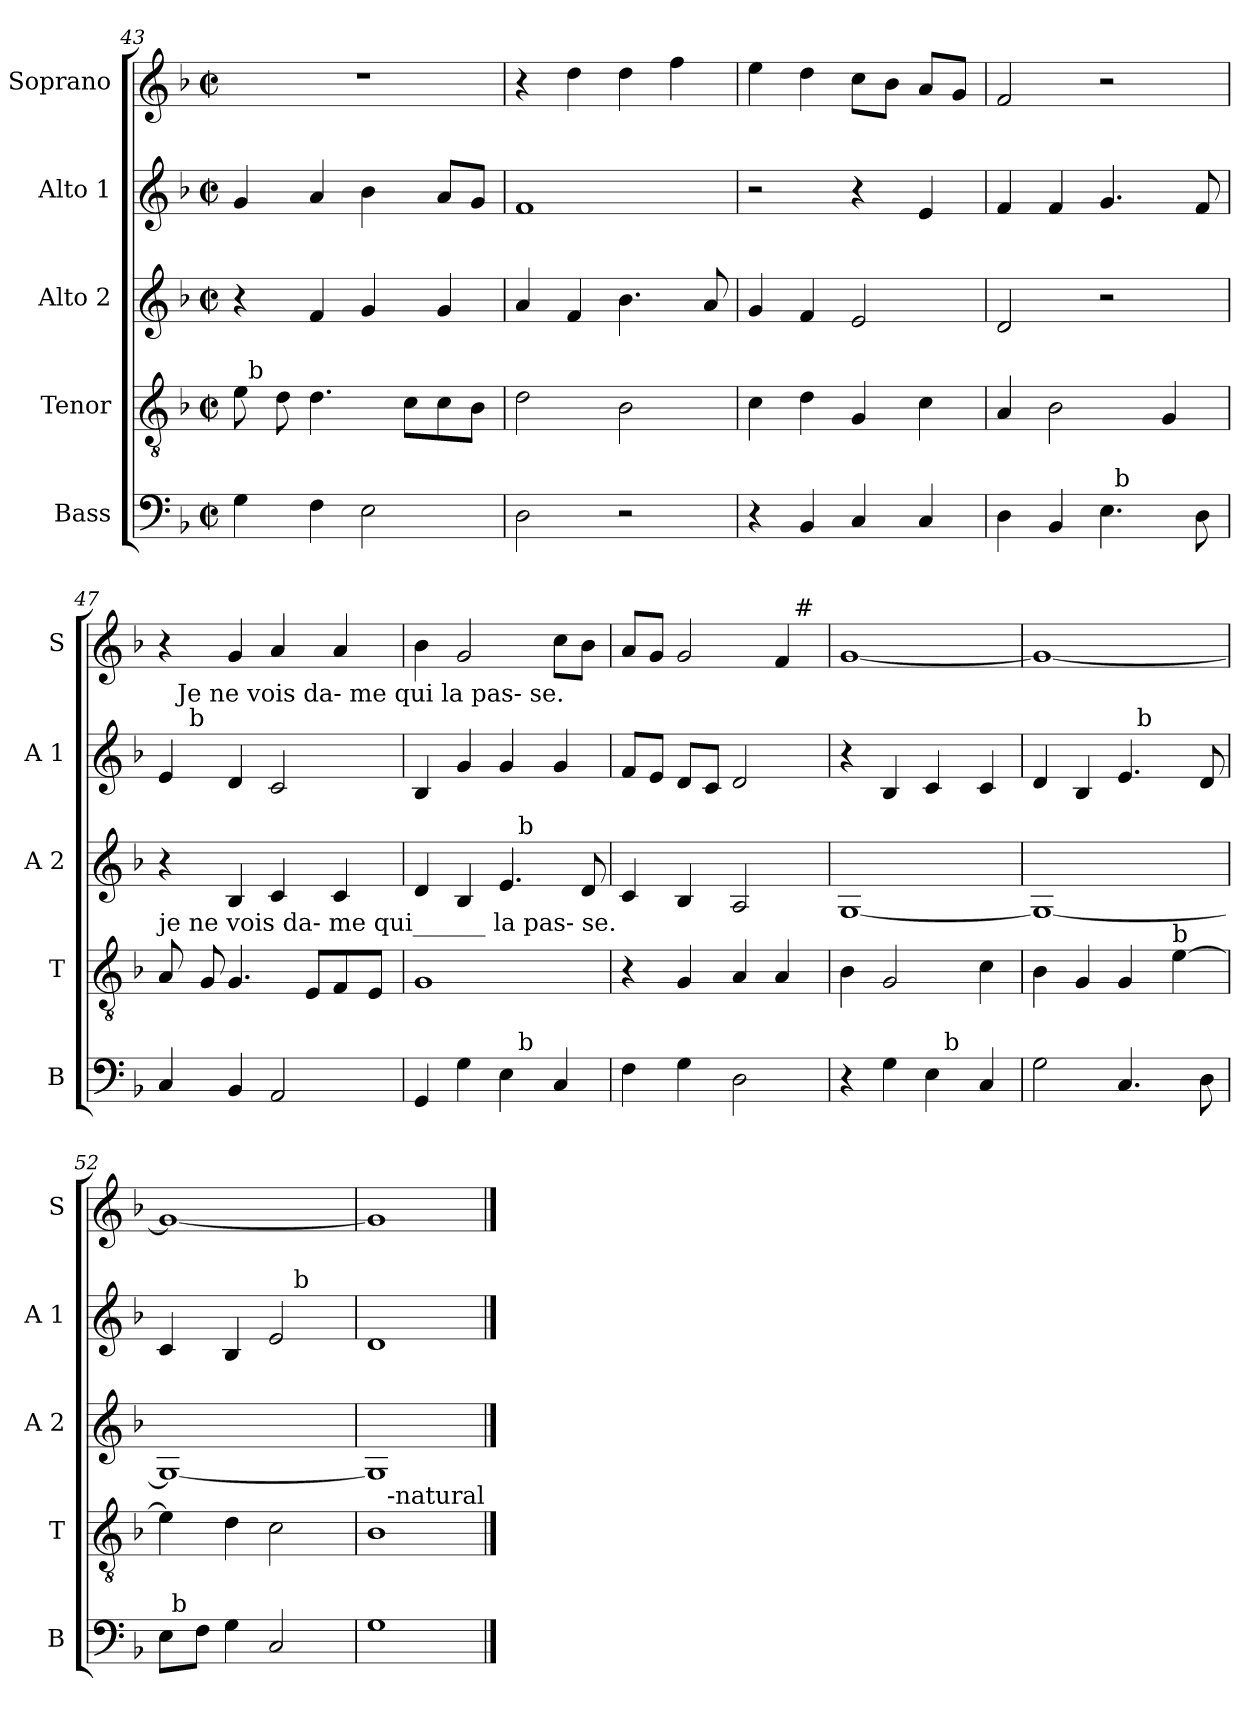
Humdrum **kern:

**kern	**kern	**kern	**kern	**kern
*part5	*part4	*part3	*part2	*part1
*staff5	*staff4	*staff3	*staff2	*staff1
*I"Bass	*I"Tenor	*I"Alto 2	*I"Alto 1	*I"Soprano
*I'B	*I'T	*I'A 2	*I'A 1	*I'S
*clefF4	*clefGv2	*clefG2	*clefG2	*clefG2
*k[b-]	*k[b-]	*k[b-]	*k[b-]	*k[b-]
*F:	*F:	*F:	*F:	*F:
*M2/2	*M2/2	*M2/2	*M2/2	*M2/2
*met(c|)	*met(c|)	*met(c|)	*met(c|)	*met(c|)
=43	=43	=43	=43	=43
*	*^	*	*	*
4G\	8e\	32ryy	4r	4g/	1r
!	!	!LO:TX:a:t=b	!	!	!
.	.	2ryy	.	.	.
.	8d\	.	.	.	.
4F\	4.d\	.	4f/	4a/	.
2E\	.	.	4g/	4b-\	.
.	.	4...ryy	.	.	.
.	8c\L	.	.	.	.
.	8c\	.	4g/	8a/L	.
.	8B-\J	.	.	8g/J	.
*	*v	*v	*	*	*
=44	=44	=44	=44	=44
2D\	2d\	4a/	1f	4r
.	.	4f/	.	4dd\
2r	2B-\	4.b-\	.	4dd\
.	.	.	.	4ff\
.	.	8a/	.	.
=45	=45	=45	=45	=45
4r	4c\	4g/	2r	4ee\
4BB-/	4d\	4f/	.	4dd\
4C/	4G/	2e/	4r	8cc\L
.	.	.	.	8b-\J
4C/	4c\	.	4e/	8a/L
.	.	.	.	8g/J
=46	=46	=46	=46	=46
*^	*	*	*	*
4D\	2ryy	4A/	2d/	4f/	2f/
4BB-/	.	2B-\	.	4f/	.
4.E\	32ryy	.	2r	4.g/	2r
!	!LO:TX:a:t=b	!	!	!	!
.	4...ryy	.	.	.	.
.	.	4G/	.	.	.
8D\	.	.	.	8f/	.
!!LO:LB:g=z
=47	=47	=47	=47	=47	=47
!	!	!	!	!LO:TX:b:t=qui   la  pas-       se [  da- me qui    la   pas-se],               je    ne vois  da- me  qui_______   la    pas-       se.	!
!	!	!LO:TX:a:t=je   ne  vois  da-  me qui______   la    pas-         se.	!	!	!
*v	*v	*	*	*^	*^
4C/	8A/	4r	4e/	16.ryy	4r	16ryy
!	!	!	!	!	!	!LO:TX:b:t=Je  ne vois   da-  me      qui     la   pas-                se.
.	.	.	.	.	.	2...ryy
!	!	!	!	!LO:TX:a:t=b	!	!
.	.	.	.	2ryy	.	.
.	8G/	.	.	.	.	.
4BB-/	4.G/	4B-/	4d/	.	4g/	.
2AA/	.	4c/	2c/	.	4a/	.
.	.	.	.	4ryy	.	.
.	8E/L	.	.	.	.	.
.	8F/	4c/	.	.	4a/	.
.	.	.	.	8ryy	.	.
.	8E/J	.	.	.	.	.
.	.	.	.	32ryy	.	.
*	*	*	*v	*v	*	*
*	*	*	*	*v	*v
=48	=48	=48	=48	=48
*^	*	*^	*	*
4GG/	2ryy	1G	4d/	2ryy	4B-/	4b-\
4G\	.	.	4B-/	.	4g/	2g/
4E\	16ryy	.	4.e/	16ryy	4g/	.
!	!	!	!	!LO:TX:a:t=b	!	!
!	!LO:TX:a:t=b	!	!	!	!	!
.	4..ryy	.	.	4..ryy	.	.
4C/	.	.	.	.	4g/	8cc\L
.	.	.	8d/	.	.	8b-\J
*v	*v	*	*v	*v	*	*
=49	=49	=49	=49	=49
*	*	*	*	*^
4F\	4r	4c/	8f/L	8a/L	2ryy
.	.	.	8e/J	8g/J	.
4G\	4G/	4B-/	8d/L	2g/	.
.	.	.	8c/J	.	.
2D\	4A/	2A/	2d/	.	4ryy
.	4A/	.	.	4f/	16ryy
!	!	!	!	!	!LO:TX:a:t=#
.	.	.	.	.	8.ryy
*	*	*	*	*v	*v
=50	=50	=50	=50	=50
*^	*	*	*	*
4r	2ryy	4B-\	[1G	4r	[1g
4G\	.	2G/	.	4B-/	.
4E\	16ryy	.	.	4c/	.
!	!LO:TX:a:t=b	!	!	!	!
.	4..ryy	.	.	.	.
4C/	.	4c\	.	4c/	.
*v	*v	*	*	*	*
=51	=51	=51	=51	=51
*	*	*	*^	*
2G\	4B-\	1G_	4d/	2ryy	1g_
.	4G/	.	4B-/	.	.
4.C/	4G/	.	4.e/	16ryy	.
!	!	!	!	!LO:TX:a:t=b	!
.	.	.	.	4..ryy	.
!	!LO:TX:a:t=b	!	!	!	!
.	[4e\	.	.	.	.
8D\	.	.	8d/	.	.
=52	=52	=52	=52	=52	=52
*^	*	*	*	*	*
8E\L	32ryy	4e\]	1G_	4c/	2ryy	1g_
!	!LO:TX:a:t=b	!	!	!	!	!
.	2ryy	.	.	.	.	.
8F\J	.	.	.	.	.	.
4G\	.	4d\	.	4B-/	.	.
2C/	.	2c\	.	2e/	16ryy	.
.	4...ryy	.	.	.	.	.
!	!	!	!	!	!LO:TX:a:t=b	!
.	.	.	.	.	4..ryy	.
*v	*v	*	*	*v	*v	*
=53	=53	=53	=53	=53
*	*^	*	*	*
1G	1B-	16ryy	1G]	1d	1g]
!	!	!LO:TX:a:t=-natural	!	!	!
.	.	2...ryy	.	.	.
*	*v	*v	*	*	*
==	==	==	==	==
*-	*-	*-	*-	*-
